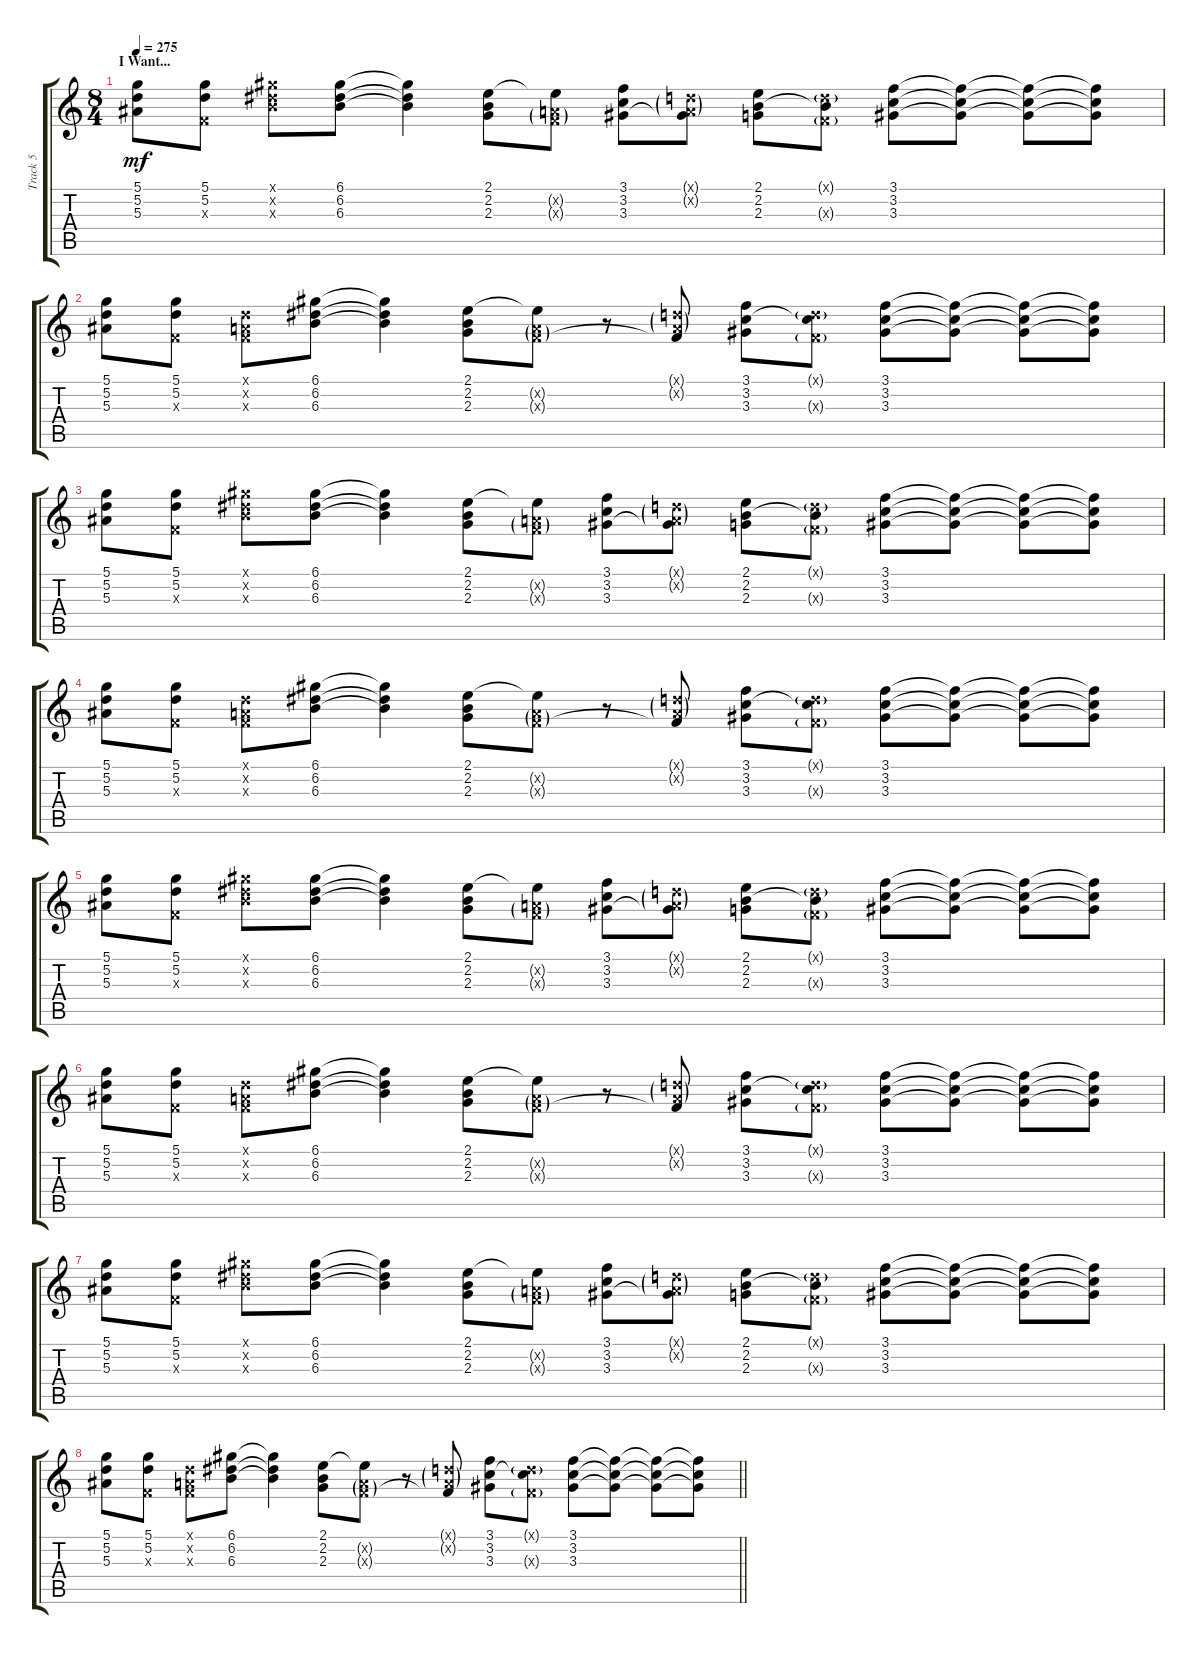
\track ("Track 5" "Track 5") {instrument electricguitarjazz}
\staff {score tabs}
\tuning (D4 A3 F3 C3 G2 C2) {hide}
\ts (8 4)
\section ("" "I Want...")
\tempo 275
\clef g2
\ks c
(5.1 5.2 5.3).8{dy mf} (5.1 5.2 0.3{x}).8 (6.1{x} 6.2{x} 6.3{x}).8 (6.1 6.2 6.3).8 (6.1{t} 6.2{t} 6.3{t}).4 (2.1 2.2 2.3).8 (2.1{t} 0.2{g x} 0.3{g x}).8 (3.1 3.2 3.3).8 (0.1{g x} 0.2{g x} 3.3{t}).8 (2.1 2.2 2.3).8 (0.1{g x} 2.2{t} 0.3{g x}).8 (3.1 3.2 3.3).8 (3.1{t} 3.2{t} 3.3{t}).8 (3.1{t} 3.2{t} 3.3{t}).8 (3.1{t} 3.2{t} 3.3{t}).8 |
(5.1 5.2 5.3).8 (5.1 5.2 0.3{x}).8 (0.1{x} 0.2{x} 0.3{x}).8 (6.1 6.2 6.3).8 (6.1{t} 6.2{t} 6.3{t}).4 (2.1 2.2 2.3).8 (2.1{t} 0.2{g x} 0.3{g x}).8 r.8 (0.1{g x} 0.2{g x} 0.3{t}).8 (3.1 3.2 3.3).8 (0.1{g x} 3.2{t} 0.3{g x}).8 (3.1 3.2 3.3).8 (3.1{t} 3.2{t} 3.3{t}).8 (3.1{t} 3.2{t} 3.3{t}).8 (3.1{t} 3.2{t} 3.3{t}).8 |
(5.1 5.2 5.3).8 (5.1 5.2 0.3{x}).8 (6.1{x} 6.2{x} 6.3{x}).8 (6.1 6.2 6.3).8 (6.1{t} 6.2{t} 6.3{t}).4 (2.1 2.2 2.3).8 (2.1{t} 0.2{g x} 0.3{g x}).8 (3.1 3.2 3.3).8 (0.1{g x} 0.2{g x} 3.3{t}).8 (2.1 2.2 2.3).8 (0.1{g x} 2.2{t} 0.3{g x}).8 (3.1 3.2 3.3).8 (3.1{t} 3.2{t} 3.3{t}).8 (3.1{t} 3.2{t} 3.3{t}).8 (3.1{t} 3.2{t} 3.3{t}).8 |
(5.1 5.2 5.3).8 (5.1 5.2 0.3{x}).8 (0.1{x} 0.2{x} 0.3{x}).8 (6.1 6.2 6.3).8 (6.1{t} 6.2{t} 6.3{t}).4 (2.1 2.2 2.3).8 (2.1{t} 0.2{g x} 0.3{g x}).8 r.8 (0.1{g x} 0.2{g x} 0.3{t}).8 (3.1 3.2 3.3).8 (0.1{g x} 3.2{t} 0.3{g x}).8 (3.1 3.2 3.3).8 (3.1{t} 3.2{t} 3.3{t}).8 (3.1{t} 3.2{t} 3.3{t}).8 (3.1{t} 3.2{t} 3.3{t}).8 |
(5.1 5.2 5.3).8 (5.1 5.2 0.3{x}).8 (6.1{x} 6.2{x} 6.3{x}).8 (6.1 6.2 6.3).8 (6.1{t} 6.2{t} 6.3{t}).4 (2.1 2.2 2.3).8 (2.1{t} 0.2{g x} 0.3{g x}).8 (3.1 3.2 3.3).8 (0.1{g x} 0.2{g x} 3.3{t}).8 (2.1 2.2 2.3).8 (0.1{g x} 2.2{t} 0.3{g x}).8 (3.1 3.2 3.3).8 (3.1{t} 3.2{t} 3.3{t}).8 (3.1{t} 3.2{t} 3.3{t}).8 (3.1{t} 3.2{t} 3.3{t}).8 |
(5.1 5.2 5.3).8 (5.1 5.2 0.3{x}).8 (0.1{x} 0.2{x} 0.3{x}).8 (6.1 6.2 6.3).8 (6.1{t} 6.2{t} 6.3{t}).4 (2.1 2.2 2.3).8 (2.1{t} 0.2{g x} 0.3{g x}).8 r.8 (0.1{g x} 0.2{g x} 0.3{t}).8 (3.1 3.2 3.3).8 (0.1{g x} 3.2{t} 0.3{g x}).8 (3.1 3.2 3.3).8 (3.1{t} 3.2{t} 3.3{t}).8 (3.1{t} 3.2{t} 3.3{t}).8 (3.1{t} 3.2{t} 3.3{t}).8 |
(5.1 5.2 5.3).8 (5.1 5.2 0.3{x}).8 (6.1{x} 6.2{x} 6.3{x}).8 (6.1 6.2 6.3).8 (6.1{t} 6.2{t} 6.3{t}).4 (2.1 2.2 2.3).8 (2.1{t} 0.2{g x} 0.3{g x}).8 (3.1 3.2 3.3).8 (0.1{g x} 0.2{g x} 3.3{t}).8 (2.1 2.2 2.3).8 (0.1{g x} 2.2{t} 0.3{g x}).8 (3.1 3.2 3.3).8 (3.1{t} 3.2{t} 3.3{t}).8 (3.1{t} 3.2{t} 3.3{t}).8 (3.1{t} 3.2{t} 3.3{t}).8 |
\barLineRight lightlight
(5.1 5.2 5.3).8 (5.1 5.2 0.3{x}).8 (0.1{x} 0.2{x} 0.3{x}).8 (6.1 6.2 6.3).8 (6.1{t} 6.2{t} 6.3{t}).4 (2.1 2.2 2.3).8 (2.1{t} 0.2{g x} 0.3{g x}).8 r.8 (0.1{g x} 0.2{g x} 0.3{t}).8 (3.1 3.2 3.3).8 (0.1{g x} 3.2{t} 0.3{g x}).8 (3.1 3.2 3.3).8 (3.1{t} 3.2{t} 3.3{t}).8 (3.1{t} 3.2{t} 3.3{t}).8 (3.1{t} 3.2{t} 3.3{t}).8
